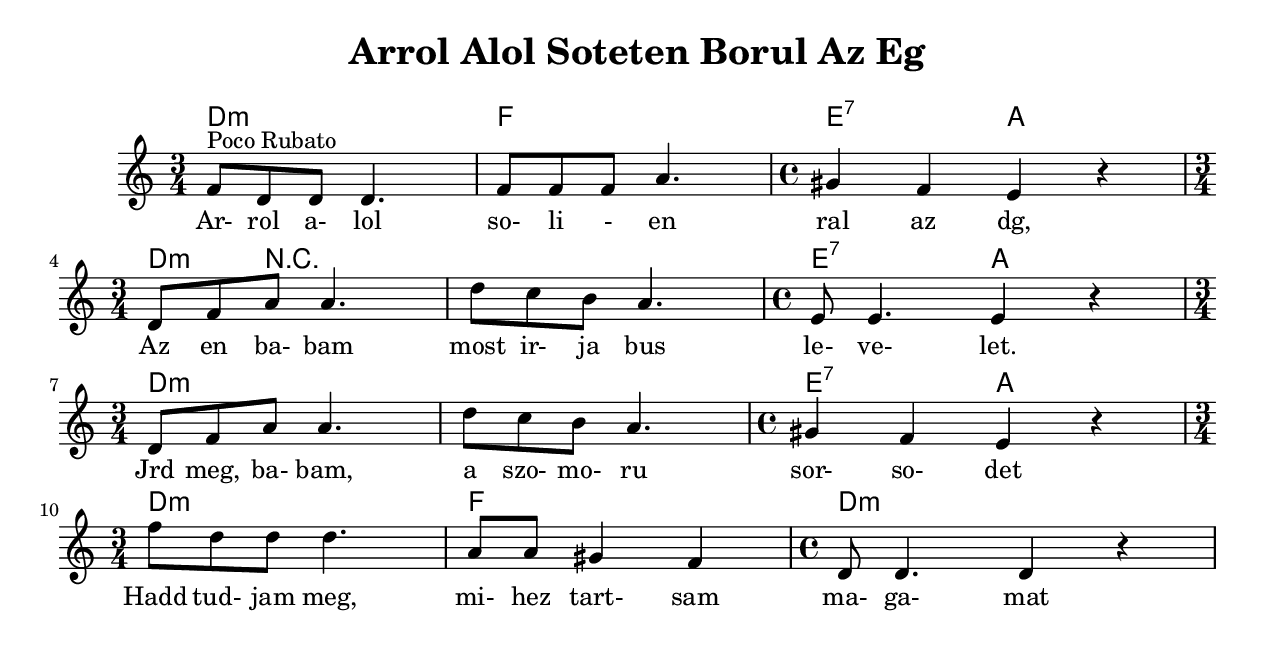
\version "2.18.0"

\paper{
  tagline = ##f
  print-all-headers = ##t
  #(set-paper-size "letter")
}
date = #(strftime "%d-%m-%Y" (localtime (current-time)))

%\markup{ \italic{ " Updated " \date  }  }

%\markup{ Got something to say? }

melody = \transpose bes f \relative c' {
  \clef treble

  \key d \minor

  %\partial 16*3 a16 d f   %lead in notes

  \time 3/4
  bes'8 ^\markup "Poco Rubato" g g g4.
  bes8  bes bes d4.
  \time 4/4 cis4 bes a r \break

  \time 3/4 g8 bes d d4.
  g8 f e d4.
  \time 4/4 a8 a4. a4 r \break

  \time 3/4 g8 bes d d4.
  g8 f e d4.
  \time 4/4 cis4 bes a r \break

  \time 3/4 bes'8  g g g4.
  d8 d cis4 bes
  \time 4/4 g8 g4. g4 r


  %\alternative { { }{ } }


}
%************************Lyrics Block****************
\addlyrics{
  Ar- rol a- lol so- li - en ral az dg,
  Az en ba- bam most ir- ja bus le- ve- let.
  Jrd meg, ba- bam, a szo- mo- ru sor- so- det
  Hadd tud- jam meg, mi- hez tart- sam ma- ga- mat

}

harmonies = \chordmode {
  %chords are in the transposed key
  d4:m s2
  f4 s2
  e2:7
  a2

  d4:m r4*5 e2:7
  a2

  d4:m s4*5 e2:7 a2
  d4:m s2 f4 s2 d1:m
}

\score {
  <<
    \new ChordNames {
      \set chordChanges = ##t
      \harmonies
    }
    \new Staff
    \melody
  >>
  \header{
    title= "Arrol Alol Soteten Borul Az Eg"
    arranger= ""
  }
  \layout{indent = 1.0\cm}
  \midi{
    \tempo 4 = 120
  }
}
